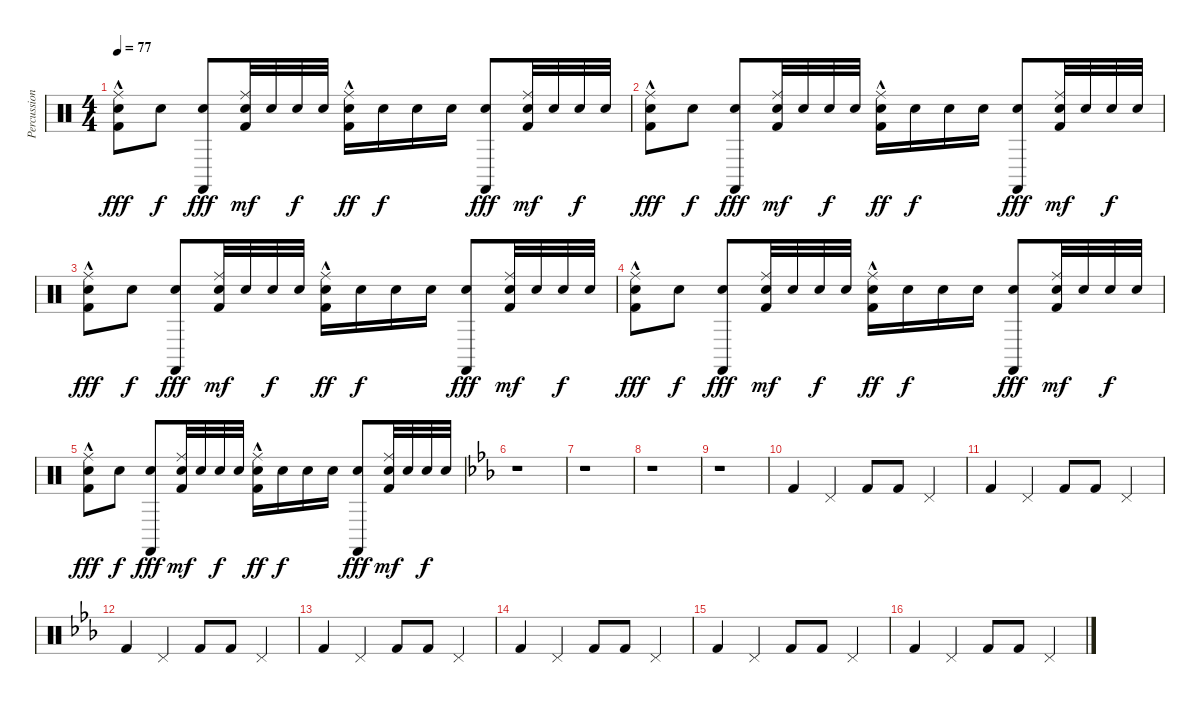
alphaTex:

\track ("Percussions" "Percussion") {instrument percussion}
\staff {score}
\articulation defaults
\ts (4 4)
\tempo 77
\clef neutral
\ks c
("Ride (middle)"{hac} "Snare (hit) 2" "Kick (hit) 2"{hac}).8{dy fff} "Snare (hit) 2".8{dy f} ("Snare (hit) 2" "Castanets (hit)").8{dy fff} ("Ride (middle)" "Snare (hit) 2" "Kick (hit) 2").32{dy mf} "Snare (hit) 2".32 "Snare (hit) 2".32{dy f} "Snare (hit) 2".32 ("Ride (middle)"{hac} "Snare (hit) 2" "Kick (hit) 2"{hac}).16{dy ff} "Snare (hit) 2".16{dy f} "Snare (hit) 2".16 "Snare (hit) 2".16 ("Snare (hit) 2" "Castanets (hit)").8{dy fff} ("Ride (middle)" "Snare (hit) 2" "Kick (hit) 2").32{dy mf} "Snare (hit) 2".32 "Snare (hit) 2".32{dy f} "Snare (hit) 2".32 |
("Ride (middle)"{hac} "Snare (hit) 2" "Kick (hit) 2"{hac}).8{dy fff} "Snare (hit) 2".8{dy f} ("Snare (hit) 2" "Castanets (hit)").8{dy fff} ("Ride (middle)" "Snare (hit) 2" "Kick (hit) 2").32{dy mf} "Snare (hit) 2".32 "Snare (hit) 2".32{dy f} "Snare (hit) 2".32 ("Ride (middle)"{hac} "Snare (hit) 2" "Kick (hit) 2"{hac}).16{dy ff} "Snare (hit) 2".16{dy f} "Snare (hit) 2".16 "Snare (hit) 2".16 ("Snare (hit) 2" "Castanets (hit)").8{dy fff} ("Ride (middle)" "Snare (hit) 2" "Kick (hit) 2").32{dy mf} "Snare (hit) 2".32 "Snare (hit) 2".32{dy f} "Snare (hit) 2".32 |
("Ride (middle)"{hac} "Snare (hit) 2" "Kick (hit) 2"{hac}).8{dy fff} "Snare (hit) 2".8{dy f} ("Snare (hit) 2" "Castanets (hit)").8{dy fff} ("Ride (middle)" "Snare (hit) 2" "Kick (hit) 2").32{dy mf} "Snare (hit) 2".32 "Snare (hit) 2".32{dy f} "Snare (hit) 2".32 ("Ride (middle)"{hac} "Snare (hit) 2" "Kick (hit) 2"{hac}).16{dy ff} "Snare (hit) 2".16{dy f} "Snare (hit) 2".16 "Snare (hit) 2".16 ("Snare (hit) 2" "Castanets (hit)").8{dy fff} ("Ride (middle)" "Snare (hit) 2" "Kick (hit) 2").32{dy mf} "Snare (hit) 2".32 "Snare (hit) 2".32{dy f} "Snare (hit) 2".32 |
("Ride (middle)"{hac} "Snare (hit) 2" "Kick (hit) 2"{hac}).8{dy fff} "Snare (hit) 2".8{dy f} ("Snare (hit) 2" "Castanets (hit)").8{dy fff} ("Ride (middle)" "Snare (hit) 2" "Kick (hit) 2").32{dy mf} "Snare (hit) 2".32 "Snare (hit) 2".32{dy f} "Snare (hit) 2".32 ("Ride (middle)"{hac} "Snare (hit) 2" "Kick (hit) 2"{hac}).16{dy ff} "Snare (hit) 2".16{dy f} "Snare (hit) 2".16 "Snare (hit) 2".16 ("Snare (hit) 2" "Castanets (hit)").8{dy fff} ("Ride (middle)" "Snare (hit) 2" "Kick (hit) 2").32{dy mf} "Snare (hit) 2".32 "Snare (hit) 2".32{dy f} "Snare (hit) 2".32 |
("Ride (middle)"{hac} "Snare (hit) 2" "Kick (hit) 2"{hac}).8{dy fff} "Snare (hit) 2".8{dy f} ("Snare (hit) 2" "Castanets (hit)").8{dy fff} ("Ride (middle)" "Snare (hit) 2" "Kick (hit) 2").32{dy mf} "Snare (hit) 2".32 "Snare (hit) 2".32{dy f} "Snare (hit) 2".32 ("Ride (middle)"{hac} "Snare (hit) 2" "Kick (hit) 2"{hac}).16{dy ff} "Snare (hit) 2".16{dy f} "Snare (hit) 2".16 "Snare (hit) 2".16 ("Snare (hit) 2" "Castanets (hit)").8{dy fff} ("Ride (middle)" "Snare (hit) 2" "Kick (hit) 2").32{dy mf} "Snare (hit) 2".32 "Snare (hit) 2".32{dy f} "Snare (hit) 2".32 |
\ks cminor
r.1 |
r.1 |
r.1 |
r.1 |
"Kick (hit) 2".4 "Pedal Hi-Hat (hit)".4 "Kick (hit) 2".8 "Kick (hit) 2".8 "Pedal Hi-Hat (hit)".4 |
"Kick (hit) 2".4 "Pedal Hi-Hat (hit)".4 "Kick (hit) 2".8 "Kick (hit) 2".8 "Pedal Hi-Hat (hit)".4 |
"Kick (hit) 2".4 "Pedal Hi-Hat (hit)".4 "Kick (hit) 2".8 "Kick (hit) 2".8 "Pedal Hi-Hat (hit)".4 |
"Kick (hit) 2".4 "Pedal Hi-Hat (hit)".4 "Kick (hit) 2".8 "Kick (hit) 2".8 "Pedal Hi-Hat (hit)".4 |
"Kick (hit) 2".4 "Pedal Hi-Hat (hit)".4 "Kick (hit) 2".8 "Kick (hit) 2".8 "Pedal Hi-Hat (hit)".4 |
"Kick (hit) 2".4 "Pedal Hi-Hat (hit)".4 "Kick (hit) 2".8 "Kick (hit) 2".8 "Pedal Hi-Hat (hit)".4 |
"Kick (hit) 2".4 "Pedal Hi-Hat (hit)".4 "Kick (hit) 2".8 "Kick (hit) 2".8 "Pedal Hi-Hat (hit)".4
